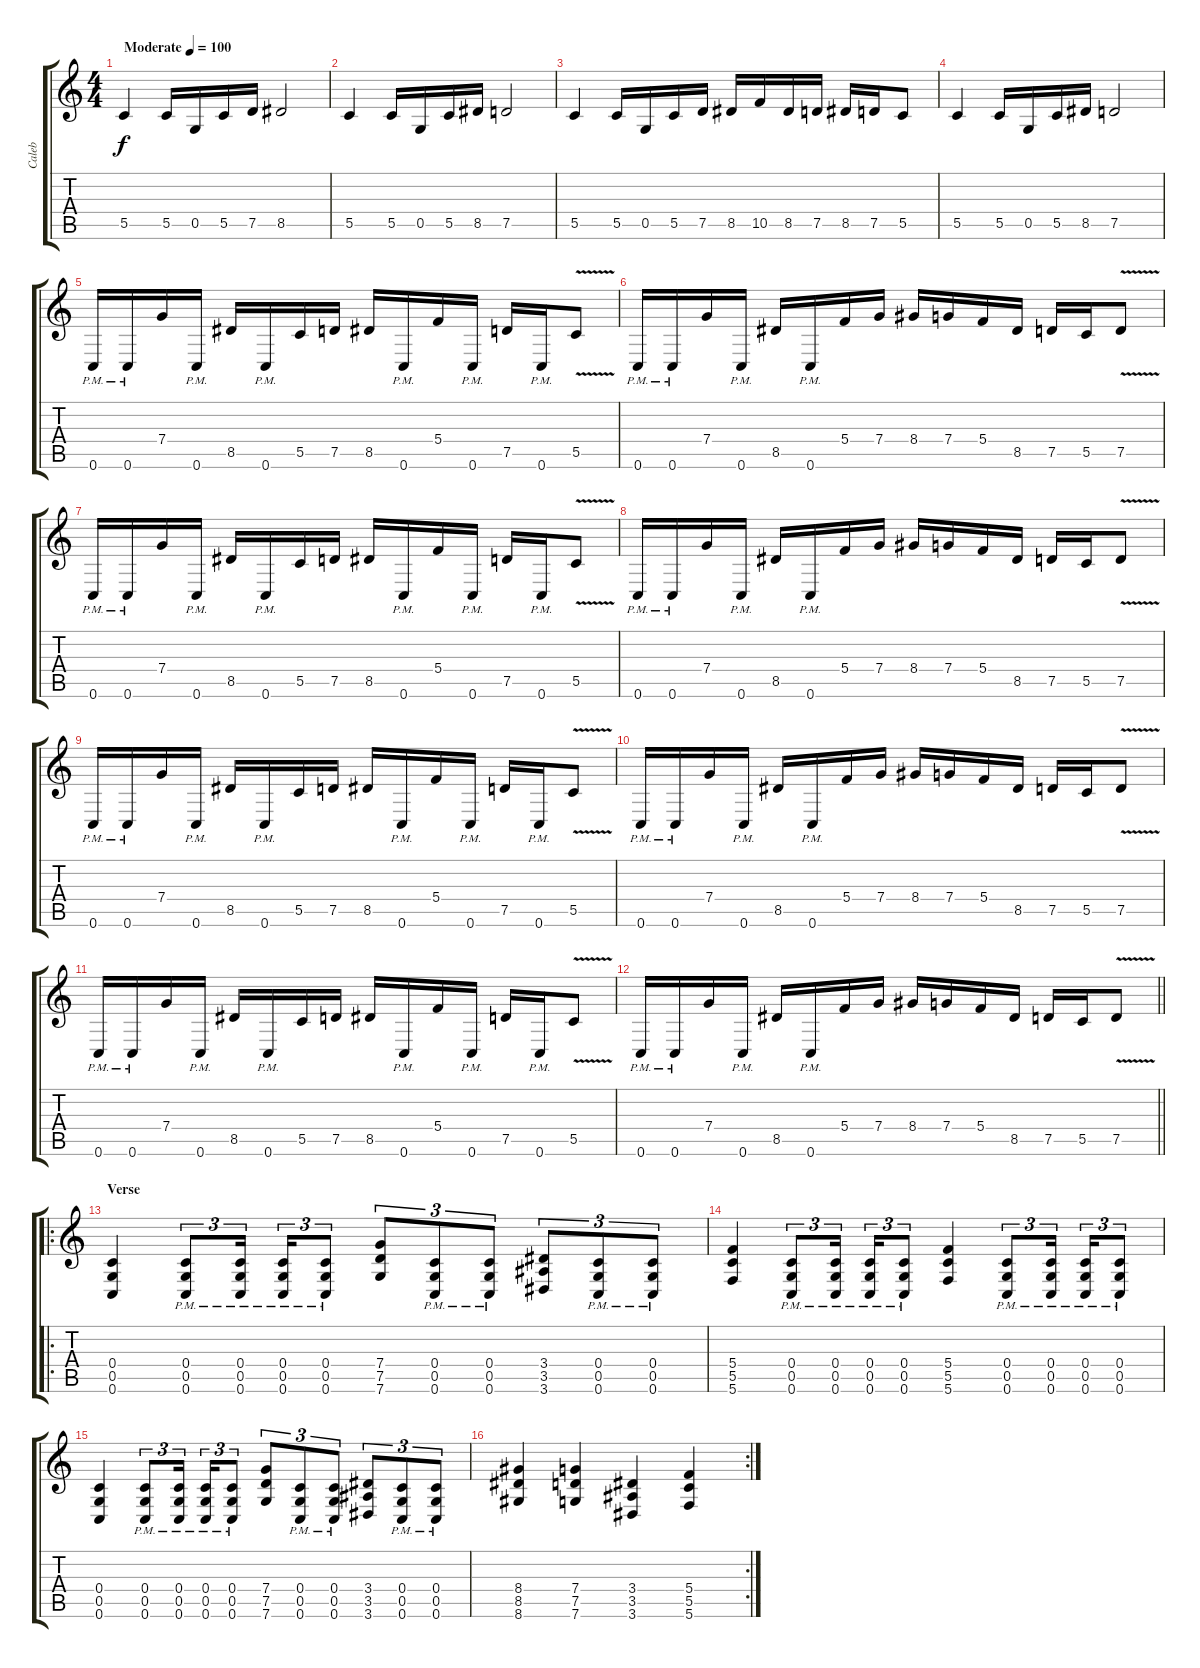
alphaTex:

\track ("Caleb" "Caleb") {instrument distortionguitar}
\staff {score tabs}
\tuning (D4 A3 F3 C3 G2 C2) {hide}
\ts (4 4)
\tempo (100 "Moderate")
\clef g2
\ks c
5.5.4{dy f instrument distortionguitar} 5.5.16 0.5.16 5.5.16 7.5.16 8.5.2 |
5.5.4 5.5.16 0.5.16 5.5.16 8.5.16 7.5.2 |
5.5.4 5.5.16 0.5.16 5.5.16 7.5.16 8.5.16 10.5.16 8.5.16 7.5.16 8.5.16 7.5.16 5.5.8 |
5.5.4 5.5.16 0.5.16 5.5.16 8.5.16 7.5.2 |
0.6{pm}.16 0.6{pm}.16 7.4.16 0.6{pm}.16 8.5.16 0.6{pm}.16 5.5.16 7.5.16 8.5.16 0.6{pm}.16 5.4.16 0.6{pm}.16 7.5.16 0.6{pm}.16 5.5{v}.8 |
0.6{pm}.16 0.6{pm}.16 7.4.16 0.6{pm}.16 8.5.16 0.6{pm}.16 5.4.16 7.4.16 8.4.16 7.4.16 5.4.16 8.5.16 7.5.16 5.5.16 7.5{v}.8 |
0.6{pm}.16 0.6{pm}.16 7.4.16 0.6{pm}.16 8.5.16 0.6{pm}.16 5.5.16 7.5.16 8.5.16 0.6{pm}.16 5.4.16 0.6{pm}.16 7.5.16 0.6{pm}.16 5.5{v}.8 |
0.6{pm}.16 0.6{pm}.16 7.4.16 0.6{pm}.16 8.5.16 0.6{pm}.16 5.4.16 7.4.16 8.4.16 7.4.16 5.4.16 8.5.16 7.5.16 5.5.16 7.5{v}.8 |
0.6{pm}.16 0.6{pm}.16 7.4.16 0.6{pm}.16 8.5.16 0.6{pm}.16 5.5.16 7.5.16 8.5.16 0.6{pm}.16 5.4.16 0.6{pm}.16 7.5.16 0.6{pm}.16 5.5{v}.8 |
0.6{pm}.16 0.6{pm}.16 7.4.16 0.6{pm}.16 8.5.16 0.6{pm}.16 5.4.16 7.4.16 8.4.16 7.4.16 5.4.16 8.5.16 7.5.16 5.5.16 7.5{v}.8 |
0.6{pm}.16 0.6{pm}.16 7.4.16 0.6{pm}.16 8.5.16 0.6{pm}.16 5.5.16 7.5.16 8.5.16 0.6{pm}.16 5.4.16 0.6{pm}.16 7.5.16 0.6{pm}.16 5.5{v}.8 |
\barLineRight lightlight
0.6{pm}.16 0.6{pm}.16 7.4.16 0.6{pm}.16 8.5.16 0.6{pm}.16 5.4.16 7.4.16 8.4.16 7.4.16 5.4.16 8.5.16 7.5.16 5.5.16 7.5{v}.8 |
\ro
\section ("" "Verse")
(0.4 0.5 0.6).4 (0.4{pm} 0.5{pm} 0.6{pm}).8{tu (3 2)} (0.4{pm} 0.5{pm} 0.6{pm}).16{tu (3 2) beam splitsecondary} (0.4{pm} 0.5{pm} 0.6{pm}).16{tu (3 2)} (0.4{pm} 0.5{pm} 0.6{pm}).8{tu (3 2)} (7.4 7.5 7.6).8{tu (3 2)} (0.4{pm} 0.5{pm} 0.6{pm}).8{tu (3 2)} (0.4{pm} 0.5{pm} 0.6{pm}).8{tu (3 2)} (3.4 3.5 3.6).8{tu (3 2)} (0.4{pm} 0.5{pm} 0.6{pm}).8{tu (3 2)} (0.4{pm} 0.5{pm} 0.6{pm}).8{tu (3 2)} |
(5.4 5.5 5.6).4 (0.4{pm} 0.5{pm} 0.6{pm}).8{tu (3 2)} (0.4{pm} 0.5{pm} 0.6{pm}).16{tu (3 2) beam splitsecondary} (0.4{pm} 0.5{pm} 0.6{pm}).16{tu (3 2)} (0.4{pm} 0.5{pm} 0.6{pm}).8{tu (3 2)} (5.4 5.5 5.6).4 (0.4{pm} 0.5{pm} 0.6{pm}).8{tu (3 2)} (0.4{pm} 0.5{pm} 0.6{pm}).16{tu (3 2) beam splitsecondary} (0.4{pm} 0.5{pm} 0.6{pm}).16{tu (3 2)} (0.4{pm} 0.5{pm} 0.6{pm}).8{tu (3 2)} |
(0.4 0.5 0.6).4 (0.4{pm} 0.5{pm} 0.6{pm}).8{tu (3 2)} (0.4{pm} 0.5{pm} 0.6{pm}).16{tu (3 2) beam splitsecondary} (0.4{pm} 0.5{pm} 0.6{pm}).16{tu (3 2)} (0.4{pm} 0.5{pm} 0.6{pm}).8{tu (3 2)} (7.4 7.5 7.6).8{tu (3 2)} (0.4{pm} 0.5{pm} 0.6{pm}).8{tu (3 2)} (0.4{pm} 0.5{pm} 0.6{pm}).8{tu (3 2)} (3.4 3.5 3.6).8{tu (3 2)} (0.4{pm} 0.5{pm} 0.6{pm}).8{tu (3 2)} (0.4{pm} 0.5{pm} 0.6{pm}).8{tu (3 2)} |
\rc 2
(8.4 8.5 8.6).4 (7.4 7.5 7.6).4 (3.4 3.5 3.6).4 (5.4 5.5 5.6).4
